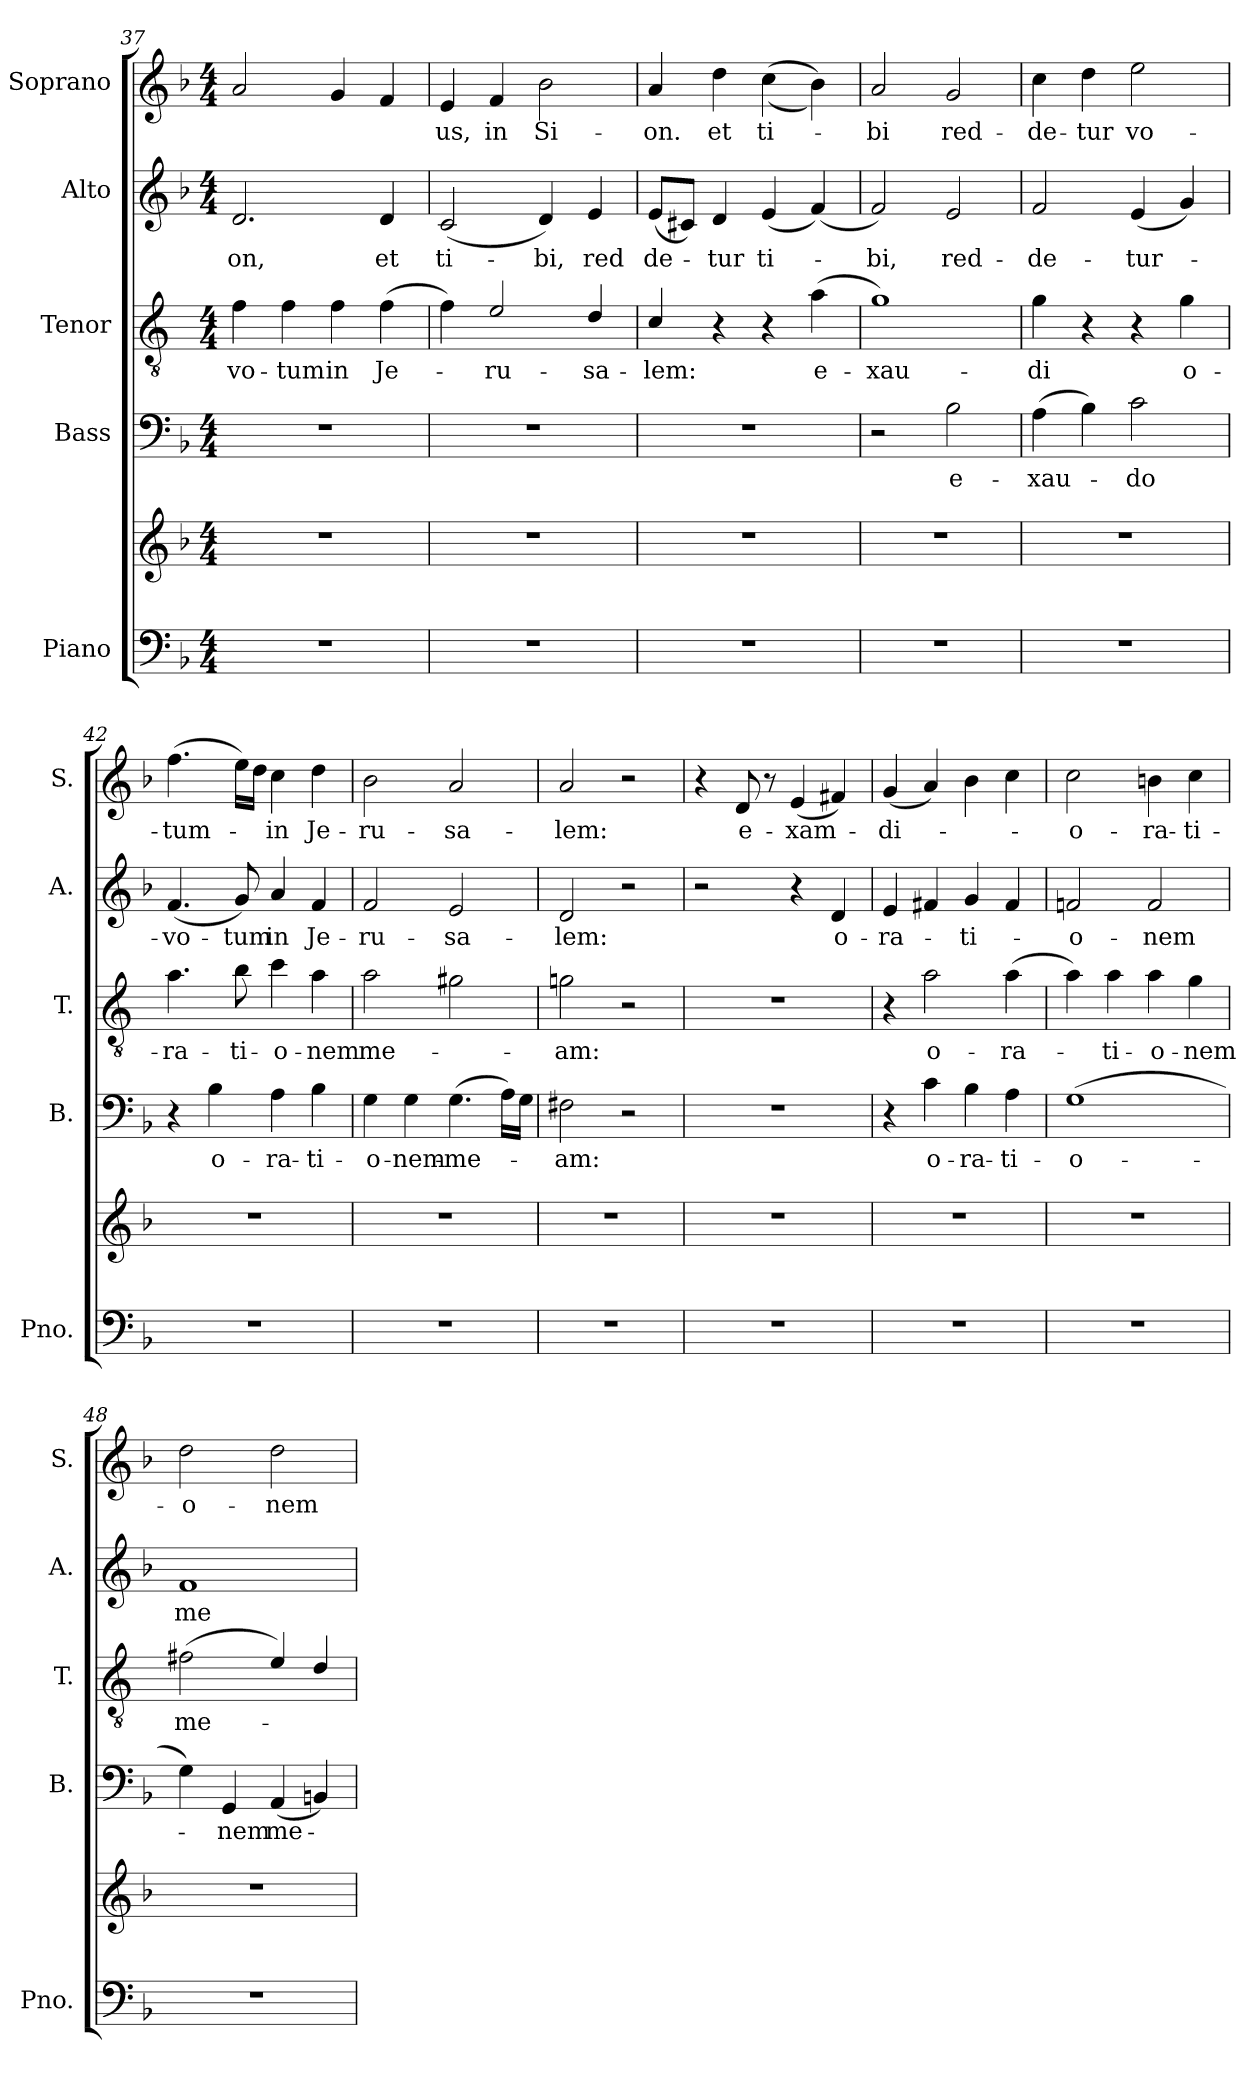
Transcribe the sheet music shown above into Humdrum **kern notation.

**kern	**kern	**kern	**text	**kern	**text	**kern	**text	**kern	**text
*part5	*part5	*part4	*part4	*part3	*part3	*part2	*part2	*part1	*part1
*staff6	*staff5	*staff4	*staff4	*staff3	*staff3	*staff2	*staff2	*staff1	*staff1
*I"Piano	*	*I"Bass	*	*I"Tenor	*	*I"Alto	*	*I"Soprano	*
*I'Pno.	*	*I'B.	*	*I'T.	*	*I'A.	*	*I'S.	*
*clefF4	*clefG2	*clefF4	*	*clefGv2	*	*clefG2	*	*clefG2	*
*	*	*	*	*ITrd4c7	*	*	*	*	*
*k[b-]	*k[b-]	*k[b-]	*	*k[b-]	*	*k[b-]	*	*k[b-]	*
*F:	*F:	*F:	*	*F:	*	*F:	*	*F:	*
*M4/4	*M4/4	*M4/4	*	*M4/4	*	*M4/4	*	*M4/4	*
=37	=37	=37	=37	=37	=37	=37	=37	=37	=37
1r	1r	1r	.	4B-\	vo-	2.d/	-on,	2a/	.
.	.	.	.	4B-\	-tum	.	.	.	.
.	.	.	.	4B-\	in	.	.	4g/	.
.	.	.	.	(4B-\	Je-	4d/	et	4f/	.
=38	=38	=38	=38	=38	=38	=38	=38	=38	=38
1r	1r	1r	.	4B-\)	.	(2c/	ti-	4e/	-us,
.	.	.	.	2A/	-ru-	.	.	4f/	in
.	.	.	.	.	.	4d/)	-bi,	2b-\	Si-
.	.	.	.	4G/	-sa-	4e/	red	.	.
=39	=39	=39	=39	=39	=39	=39	=39	=39	=39
1r	1r	1r	.	4F/	-lem:	(8e/L	de-	4a/	-on.
.	.	.	.	.	.	8c#X/J)	.	.	.
.	.	.	.	4r	.	4d/	-tur	4dd\	et
.	.	.	.	4r	.	(4e/	ti-	((4cc\	ti-
.	.	.	.	(4d\	e-	(4f/)	.	4b-\))	.
=40	=40	=40	=40	=40	=40	=40	=40	=40	=40
1r	1r	2r	.	1c)	-xau-	2f/)	-bi,	2a/	-bi
.	.	2B-\	e-	.	.	2e/	red-	2g/	red-
=41	=41	=41	=41	=41	=41	=41	=41	=41	=41
1r	1r	(4A\	-xau-	4c\	-di	2f/	-de-	4cc\	-de-
.	.	4B-\)	.	4r	.	.	.	4dd\	-tur
.	.	2c\	-do	4r	.	(4e/	-tur-	2ee\	vo-
.	.	.	.	4c\	o-	4g/)	.	.	.
=42	=42	=42	=42	=42	=42	=42	=42	=42	=42
1r	1r	4r	.	4.d\	-ra-	(4.f/	-vo-	(4.ff\	-tum-
.	.	4B-\	o-	.	.	.	.	.	.
.	.	.	.	8e\	-ti-	8g/)	-tum	16ee\LL)	.
.	.	.	.	.	.	.	.	16dd\JJ	.
.	.	4A\	-ra-	4f\	-o-	4a/	in	4cc\	-in
.	.	4B-\	-ti-	4d\	-nem	4f/	Je-	4dd\	Je-
=43	=43	=43	=43	=43	=43	=43	=43	=43	=43
1r	1r	4G\	-o-	2d\	me-	2f/	-ru-	2b-\	-ru-
.	.	4G\	-nem-	.	.	.	.	.	.
.	.	(4.G\	-me-	2c#X\	.	2e/	-sa-	2a/	-sa-
.	.	16A\LL)	.	.	.	.	.	.	.
.	.	16G\JJ	.	.	.	.	.	.	.
=44	=44	=44	=44	=44	=44	=44	=44	=44	=44
1r	1r	2F#X\	-am:	2cn\	-am:	2d/	-lem:	2a/	-lem:
.	.	2r	.	2r	.	2r	.	2r	.
=45	=45	=45	=45	=45	=45	=45	=45	=45	=45
1r	1r	1r	.	1r	.	2r	.	4r	.
.	.	.	.	.	.	.	.	8d/	e-
.	.	.	.	.	.	.	.	8r	.
.	.	.	.	.	.	4r	.	(4e/	-xam-
.	.	.	.	.	.	4d/	o-	4f#X/)	.
=46	=46	=46	=46	=46	=46	=46	=46	=46	=46
1r	1r	4r	.	4r	.	4e/	-ra-	(4g/	-di-
.	.	4c\	o-	2d\	o-	4f#X/	.	4a/)	.
.	.	4B-\	-ra-	.	.	4g/	-ti-	4b-\	.
.	.	4A\	-ti-	(4d\	-ra-	4f#/	.	4cc\	.
=47	=47	=47	=47	=47	=47	=47	=47	=47	=47
1r	1r	(1G	-o-	4d\)	.	2fn/	-o-	2cc\	-o-
.	.	.	.	4d\	-ti-	.	.	.	.
.	.	.	.	4d\	-o-	2f/	-nem	4bn\	-ra-
.	.	.	.	4c\	-nem	.	.	4cc\	-ti-
=48	=48	=48	=48	=48	=48	=48	=48	=48	=48
1r	1r	4G\)	.	(2Bn\	me-	1f	me-	2dd\	-o-
.	.	4GG/	-nem	.	.	.	.	.	.
.	.	(4AA/	me-	4A/)	.	.	.	2dd\	-nem
.	.	4BBn/)	.	4G/	.	.	.	.	.
=	=	=	=	=	=	=	=	=	=
*-	*-	*-	*-	*-	*-	*-	*-	*-	*-
